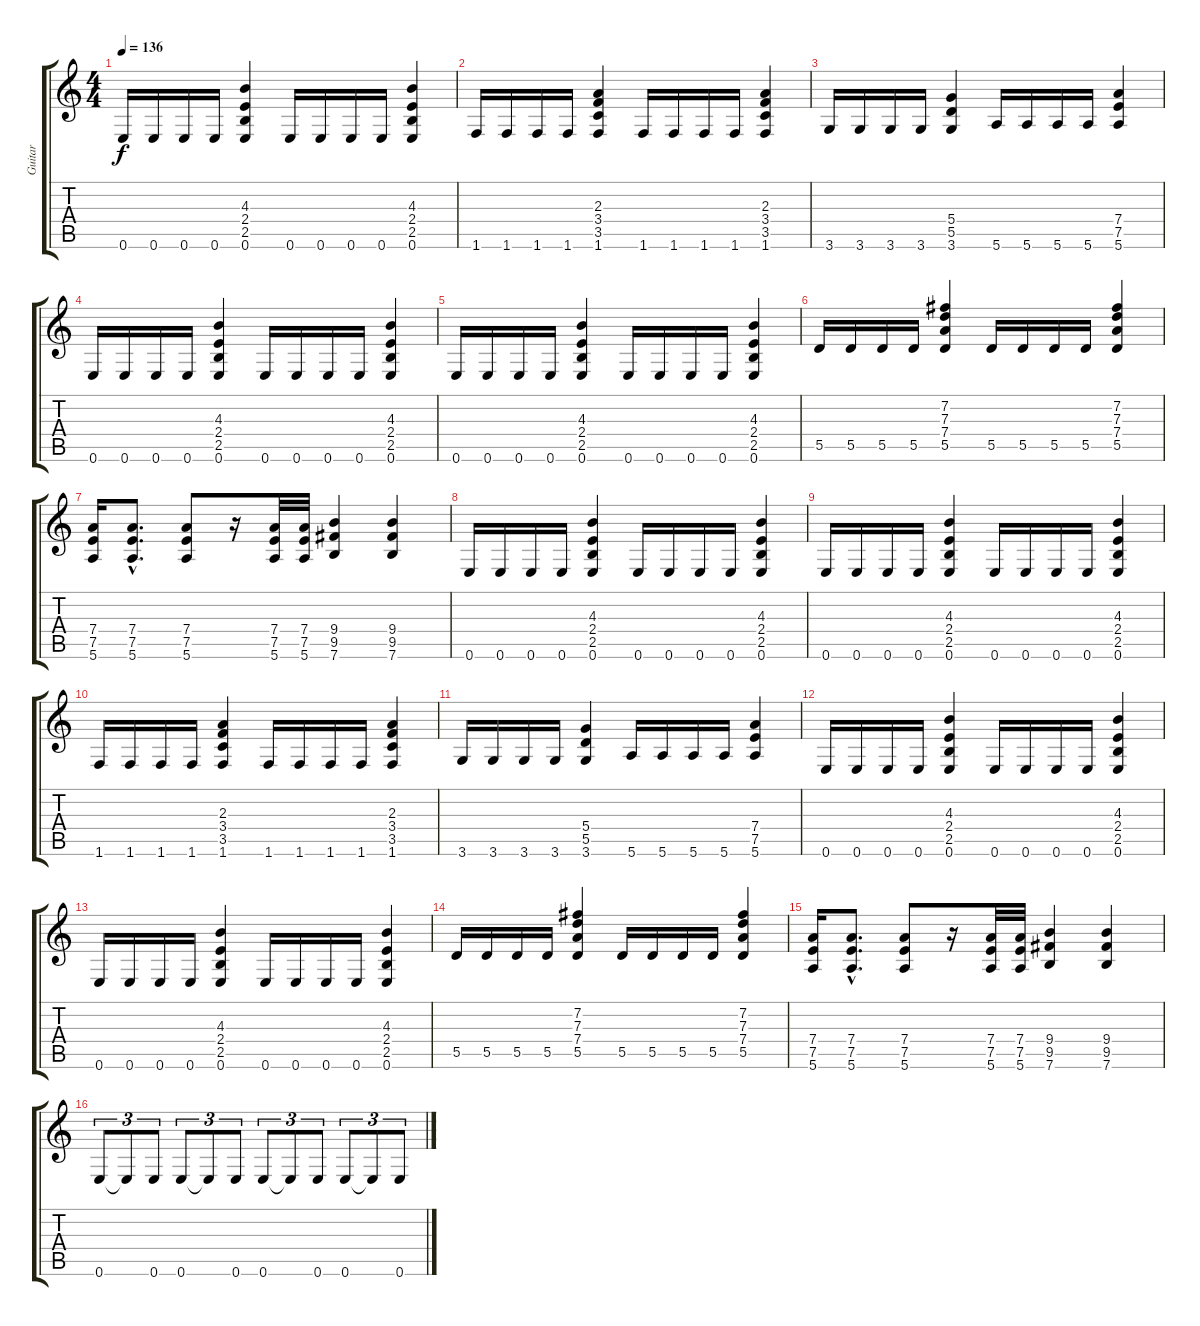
\track ("Guitar" "Guitar") {instrument distortionguitar}
\staff {score tabs}
\tuning (E4 B3 G3 D3 A2 E2) {hide}
\ts (4 4)
\tempo 136
\clef g2
\ks c
0.6.16{dy f} 0.6.16 0.6.16 0.6.16 (4.3 2.4 2.5 0.6).4 0.6.16 0.6.16 0.6.16 0.6.16 (4.3 2.4 2.5 0.6).4 |
1.6.16 1.6.16 1.6.16 1.6.16 (2.3 3.4 3.5 1.6).4 1.6.16 1.6.16 1.6.16 1.6.16 (2.3 3.4 3.5 1.6).4 |
3.6.16 3.6.16 3.6.16 3.6.16 (5.4 5.5 3.6).4 5.6.16 5.6.16 5.6.16 5.6.16 (7.4 7.5 5.6).4 |
0.6.16 0.6.16 0.6.16 0.6.16 (4.3 2.4 2.5 0.6).4 0.6.16 0.6.16 0.6.16 0.6.16 (4.3 2.4 2.5 0.6).4 |
0.6.16 0.6.16 0.6.16 0.6.16 (4.3 2.4 2.5 0.6).4 0.6.16 0.6.16 0.6.16 0.6.16 (4.3 2.4 2.5 0.6).4 |
5.5.16 5.5.16 5.5.16 5.5.16 (7.2 7.3 7.4 5.5).4 5.5.16 5.5.16 5.5.16 5.5.16 (7.2 7.3 7.4 5.5).4 |
(7.4 7.5 5.6).16 (7.4{hac} 7.5{hac} 5.6{hac}).8{d} (7.4 7.5 5.6).8 r.16 (7.4 7.5 5.6).32 (7.4 7.5 5.6).32 (9.4 9.5 7.6).4 (9.4 9.5 7.6).4 |
0.6.16 0.6.16 0.6.16 0.6.16 (4.3 2.4 2.5 0.6).4 0.6.16 0.6.16 0.6.16 0.6.16 (4.3 2.4 2.5 0.6).4 |
0.6.16 0.6.16 0.6.16 0.6.16 (4.3 2.4 2.5 0.6).4 0.6.16 0.6.16 0.6.16 0.6.16 (4.3 2.4 2.5 0.6).4 |
1.6.16 1.6.16 1.6.16 1.6.16 (2.3 3.4 3.5 1.6).4 1.6.16 1.6.16 1.6.16 1.6.16 (2.3 3.4 3.5 1.6).4 |
3.6.16 3.6.16 3.6.16 3.6.16 (5.4 5.5 3.6).4 5.6.16 5.6.16 5.6.16 5.6.16 (7.4 7.5 5.6).4 |
0.6.16 0.6.16 0.6.16 0.6.16 (4.3 2.4 2.5 0.6).4 0.6.16 0.6.16 0.6.16 0.6.16 (4.3 2.4 2.5 0.6).4 |
0.6.16 0.6.16 0.6.16 0.6.16 (4.3 2.4 2.5 0.6).4 0.6.16 0.6.16 0.6.16 0.6.16 (4.3 2.4 2.5 0.6).4 |
5.5.16 5.5.16 5.5.16 5.5.16 (7.2 7.3 7.4 5.5).4 5.5.16 5.5.16 5.5.16 5.5.16 (7.2 7.3 7.4 5.5).4 |
(7.4 7.5 5.6).16 (7.4{hac} 7.5{hac} 5.6{hac}).8{d} (7.4 7.5 5.6).8 r.16 (7.4 7.5 5.6).32 (7.4 7.5 5.6).32 (9.4 9.5 7.6).4 (9.4 9.5 7.6).4 |
0.6.8{tu (3 2)} 0.6{t}.8{tu (3 2)} 0.6.8{tu (3 2)} 0.6.8{tu (3 2)} 0.6{t}.8{tu (3 2)} 0.6.8{tu (3 2)} 0.6.8{tu (3 2)} 0.6{t}.8{tu (3 2)} 0.6.8{tu (3 2)} 0.6.8{tu (3 2)} 0.6{t}.8{tu (3 2)} 0.6.8{tu (3 2)}
